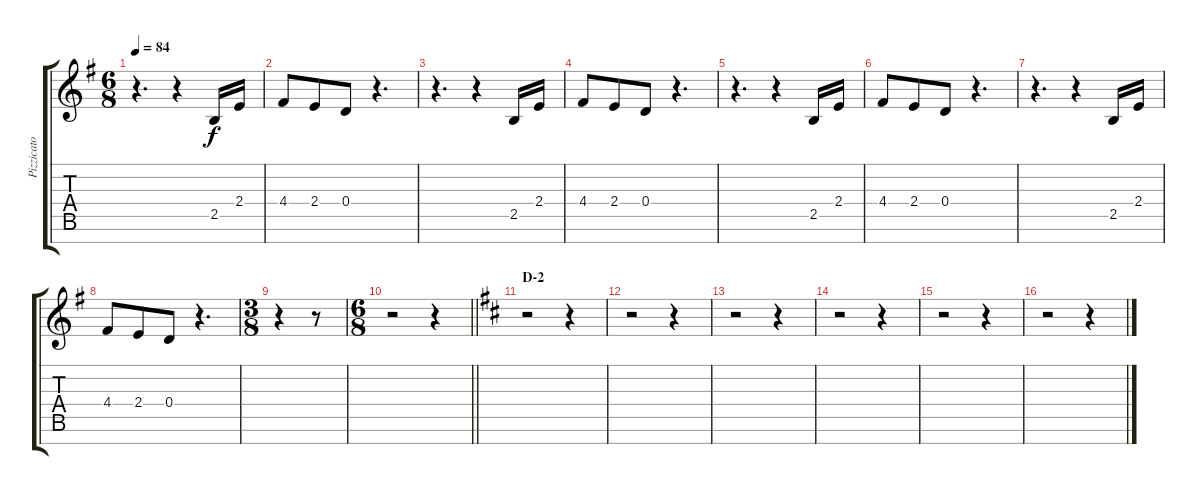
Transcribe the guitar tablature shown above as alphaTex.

\track ("Pizzicato Strings I" "Pizzicato ") {instrument pizzicatostrings}
\staff {score tabs}
\tuning (E5 B4 G4 D4 A3 E3 B2) {hide}
\ts (6 8)
\tempo 84
\clef g2
\ks g
r.4{d dy f} r.4 2.5.16 2.4.16 |
4.4.8 2.4.8 0.4.8 r.4{d} |
r.4{d} r.4 2.5.16 2.4.16 |
4.4.8 2.4.8 0.4.8 r.4{d} |
r.4{d} r.4 2.5.16 2.4.16 |
4.4.8 2.4.8 0.4.8 r.4{d} |
r.4{d} r.4 2.5.16 2.4.16 |
4.4.8 2.4.8 0.4.8 r.4{d} |
\ts (3 8)
r.4 r.8 |
\ts (6 8)
\barLineRight lightlight
r.2 r.4 |
\section ("" "D-2")
\ks d
r.2 r.4 |
r.2 r.4 |
r.2 r.4 |
r.2 r.4 |
r.2 r.4 |
r.2 r.4
